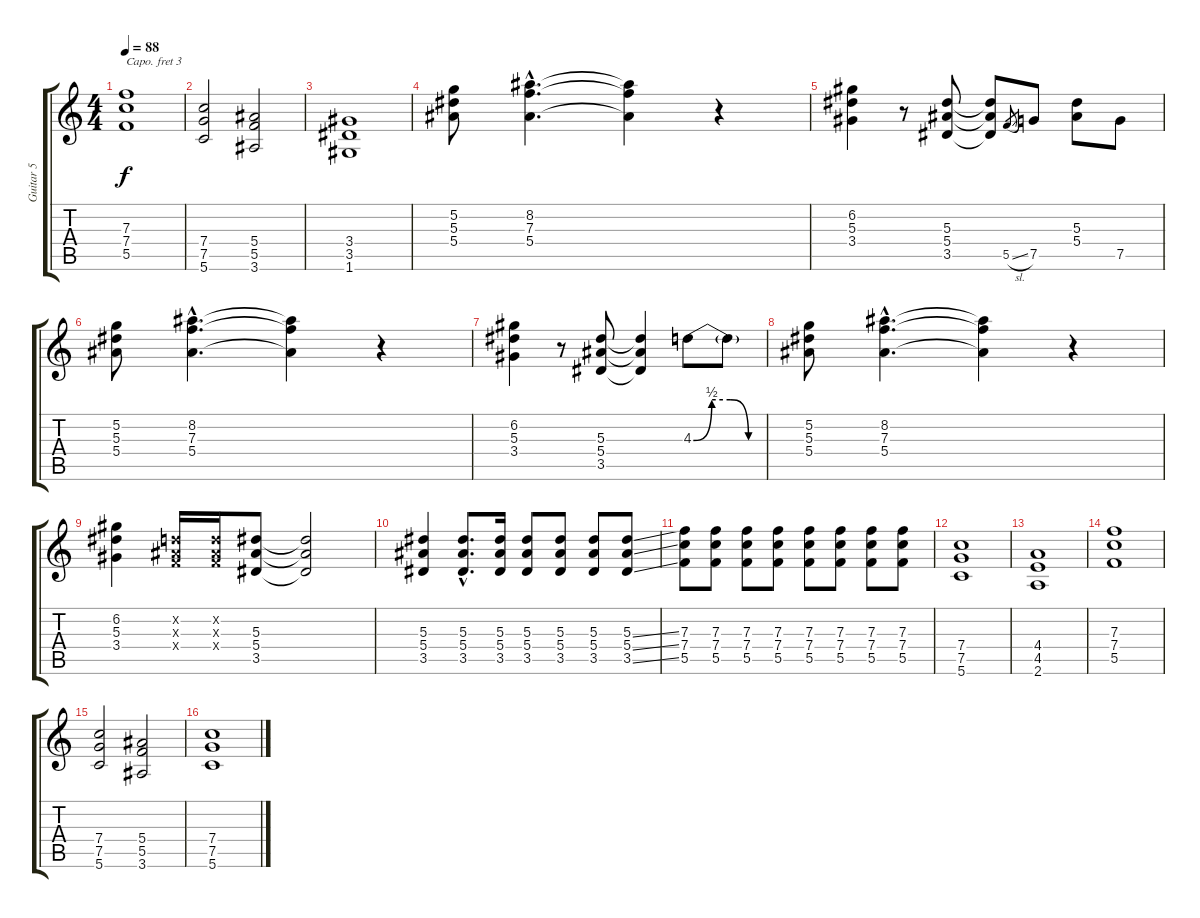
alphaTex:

\track ("Guitar 5" "Guitar 5") {instrument distortionguitar}
\staff {score tabs}
\capo 3
\tuning (E4 B3 G3 D3 A2 E2) {hide}
\ts (4 4)
\tempo 88
\clef g2
\ks c
(7.3 7.4 5.5).1{dy f} |
(7.4 7.5 5.6).2 (5.4 5.5 3.6).2 |
(3.4 3.5 1.6).1 |
(5.2 5.3 5.4).8 (8.2{hac} 7.3{hac} 5.4{hac}).4{d} (8.2{t} 7.3{t} 5.4{t}).4 r.4 |
(6.2 5.3 3.4).4 r.8 (5.3 5.4 3.5).8 (5.3{t} 5.4{t} 3.5{t}).8 5.5{sl}.8{gr} 7.5.8 (5.3 5.4).8 7.5.8 |
(5.2 5.3 5.4).8 (8.2{hac} 7.3{hac} 5.4{hac}).4{d} (8.2{t} 7.3{t} 5.4{t}).4 r.4 |
(6.2 5.3 3.4).4 r.8 (5.3 5.4 3.5).8 (5.3{t} 5.4{t} 3.5{t}).4 4.3{be (custom 0 0 15 2 30 2 45 0 60 0)}.8 4.3{t}.8 |
(5.2 5.3 5.4).8 (8.2{hac} 7.3{hac} 5.4{hac}).4{d} (8.2{t} 7.3{t} 5.4{t}).4 r.4 |
(6.2 5.3 3.4).4 (0.2{x} 0.3{x} 0.4{x}).16 (0.2{x} 0.3{x} 0.4{x}).16 (5.3 5.4 3.5).8 (5.3{t} 5.4{t} 3.5{t}).2 |
(5.3 5.4 3.5).4 (5.3{hac} 5.4{hac} 3.5{hac}).8{d} (5.3 5.4 3.5).16 (5.3 5.4 3.5).8 (5.3 5.4 3.5).8 (5.3 5.4 3.5).8 (5.3{ss} 5.4{ss} 3.5{ss}).8 |
(7.3 7.4 5.5).8 (7.3 7.4 5.5).8 (7.3 7.4 5.5).8 (7.3 7.4 5.5).8 (7.3 7.4 5.5).8 (7.3 7.4 5.5).8 (7.3 7.4 5.5).8 (7.3 7.4 5.5).8 |
(7.4 7.5 5.6).1 |
(4.4 4.5 2.6).1 |
(7.3 7.4 5.5).1 |
(7.4 7.5 5.6).2 (5.4 5.5 3.6).2 |
(7.4 7.5 5.6).1
